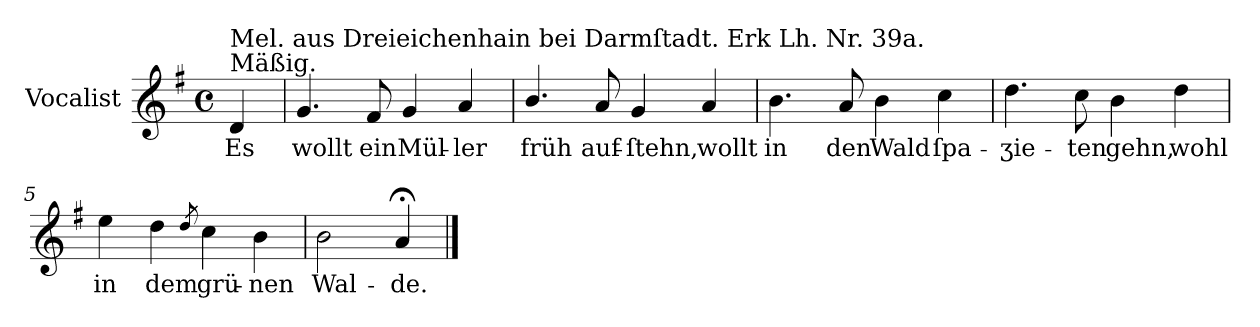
**kern	**text
*part1	*part1
*staff1	*staff1
*I"Vocalist	*
*k[f#]	*
*G:	*
*M4/4	*
*met(c)	*
=	=
!LO:TX:a:t=Mäßig.	!
!LO:TX:a:t=Mel. aus Dreieichenhain bei Darmſtadt. Erk Lh. Nr. 39a.	!
4d	Es
=1	=1
4.g	wollt
8f#	ein
4g	Mül-
4a	-ler
=2	=2
4.b/	früh
8a	auf-
4g	-ſtehn,
4a	wollt
=3	=3
4.b	in
8a	den
4b	Wald
4cc	ſpa-
=4	=4
4.dd	-ʒie-
8cc	-ten
4b	gehn,
4dd	wohl
=5	=5
4ee	in
4dd	dem
8qdd	.
4cc	grü-
4b	-nen
=6	=6
2b	Wal-
4a;<	-de.
==	==
*-	*-
